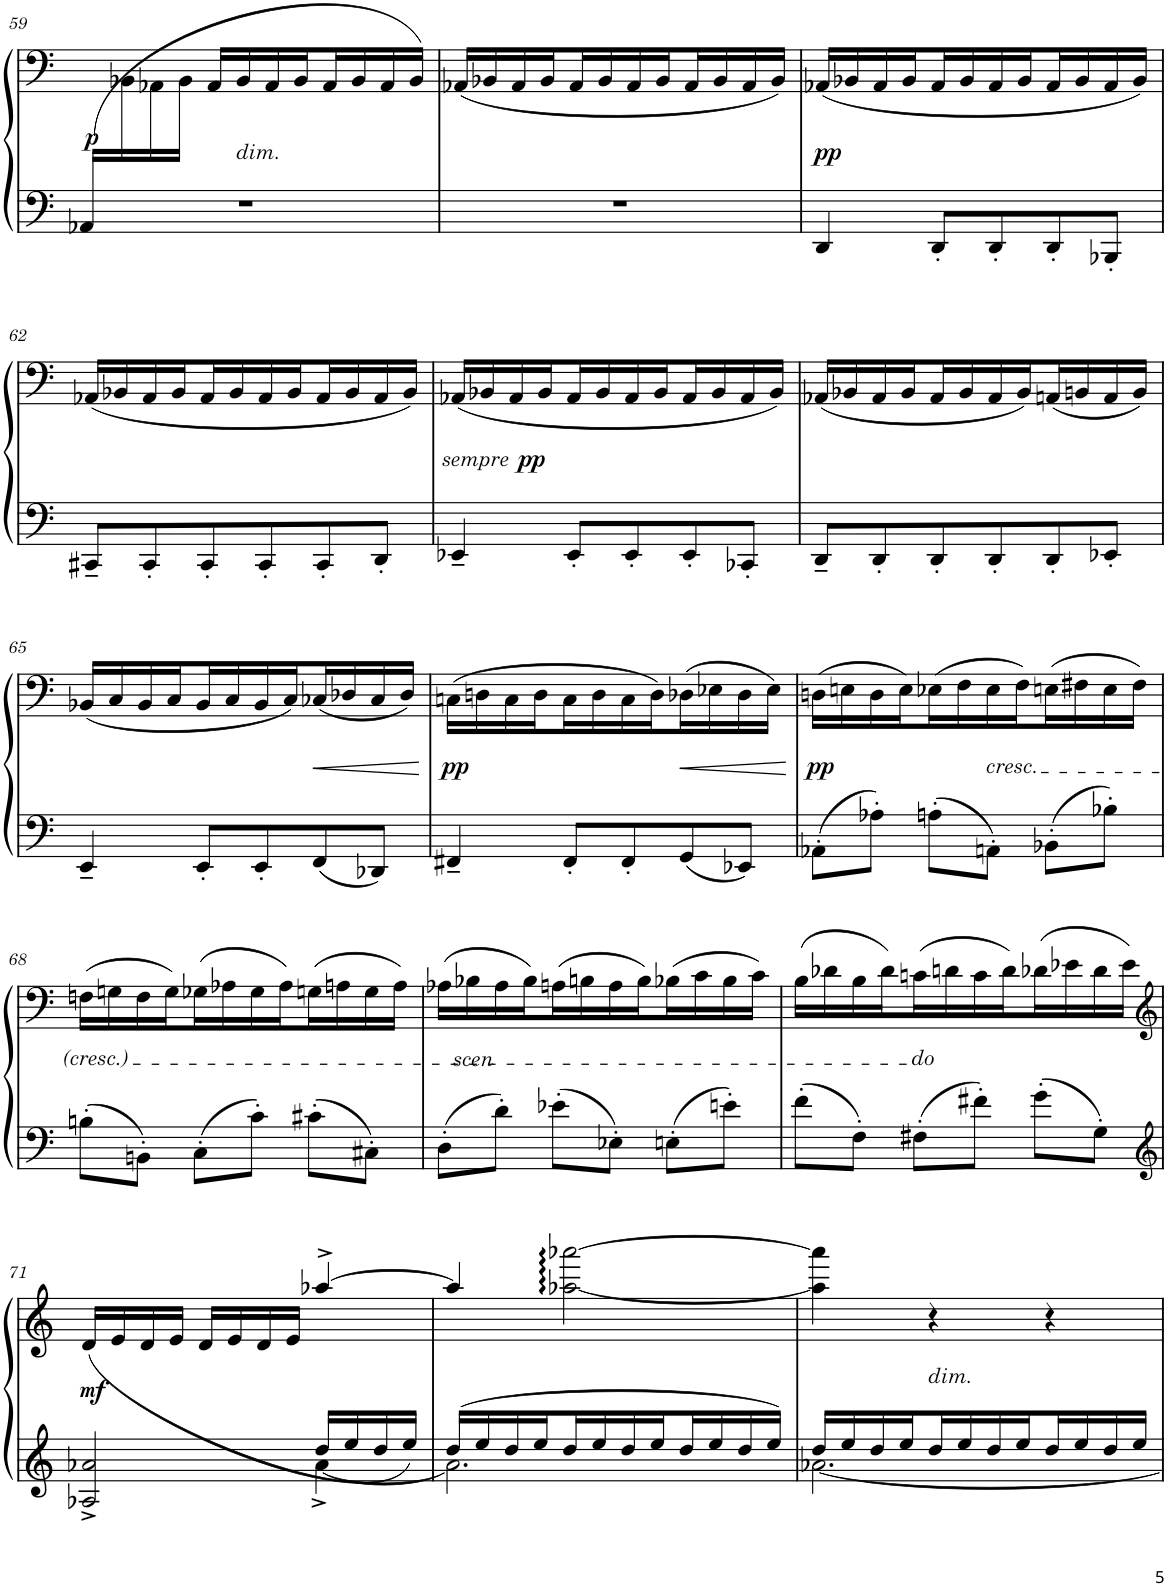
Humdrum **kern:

**kern	**kern	**dynam
*part1	*part1	*part1
*staff2	*staff1	*staff1/2
*I"Piano	*	*
*I'Pno.	*	*
!!LO:PB:g=z
*clefF4	*clefF4	*
*k[]	*k[]	*
*M3/4	*M3/4	*
=59	=59	=59
*^	*	*
!	!	!	!LO:DY:b
(16AA-X/LL	2.r	16ryy	p
2ryy	.	16BB-X\	.
.	.	16AA-X\	.
.	.	16BB-\JJ	.
.	.	16AA-/LL	.
!	!	!LO:TX:b:i:t=dim.	!
.	.	16BB-/	.
.	.	16AA-/	.
.	.	16BB-/J	.
.	.	16AA-/L	.
8.ryy	.	16BB-/	.
.	.	16AA-/	.
.	.	16BB-/JJ)	.
*v	*v	*	*
=60	=60	=60
2.r	(16AA-X/LL	.
.	16BB-X/	.
.	16AA-/	.
.	16BB-/J	.
.	16AA-/L	.
.	16BB-/	.
.	16AA-/	.
.	16BB-/J	.
.	16AA-/L	.
.	16BB-/	.
.	16AA-/	.
.	16BB-/JJ)	.
=61	=61	=61
!	!	!LO:DY:b
4DD/	(16AA-X/LL	pp
.	16BB-X/	.
.	16AA-/	.
.	16BB-/J	.
8DD'/L	16AA-/L	.
.	16BB-/	.
8DD'/	16AA-/	.
.	16BB-/J	.
8DD'/	16AA-/L	.
.	16BB-/	.
8BBB-X'/J	16AA-/	.
.	16BB-/JJ)	.
!!LO:LB:g=z
=62	=62	=62
8CC#X~/L	(16AA-X/LL	.
.	16BB-X/	.
8CC#'/	16AA-/	.
.	16BB-/J	.
8CC#'/	16AA-/L	.
.	16BB-/	.
8CC#'/	16AA-/	.
.	16BB-/J	.
8CC#'/	16AA-/L	.
.	16BB-/	.
8DD'/J	16AA-/	.
.	16BB-/JJ)	.
=63	=63	=63
!	!	!LO:DY:b
4EE-X~/	(16AA-X/LL	other-dynamics
.	16BB-X/	.
!	!	!LO:DY:b
.	16AA-/	pp
.	16BB-/J	.
8EE-'/L	16AA-/L	.
.	16BB-/	.
8EE-'/	16AA-/	.
.	16BB-/J	.
8EE-'/	16AA-/L	.
.	16BB-/	.
8CC-X'/J	16AA-/	.
.	16BB-/JJ)	.
=64	=64	=64
8DD~/L	(16AA-X/LL	.
.	16BB-X/	.
8DD'/	16AA-/	.
.	16BB-/J	.
8DD'/	16AA-/L	.
.	16BB-/	.
8DD'/	16AA-/	.
.	16BB-/J)	.
8DD'/	(16AAn/L	.
.	16BBn/	.
8EE-X'/J	16AA/	.
.	16BB/JJ)	.
!!LO:LB:g=z
=65	=65	=65
4EE~/	(16BB-X/LL	.
.	16C/	.
.	16BB-/	.
.	16C/J	.
8EE'/L	16BB-/L	.
.	16C/	.
8EE'/	16BB-/	.
.	16C/J)	.
!	!	!LO:HP:b
8FF/	(16C-X/L	<
.	16D-X/	.
8DD-X/J	16C-/	.
.	16D-/JJ)	.
.	.	[
=66	=66	=66
!	!	!LO:DY:b
4FF#X~/	(16Cn\LL	pp
.	16Dn\	.
.	16C\	.
.	16D\J	.
8FF#'/L	16C\L	.
.	16D\	.
8FF#'/	16C\	.
.	16D\J)	.
!	!	!LO:HP:b
8GG/	(16D-X\L	<
.	16E-X\	.
8EE-X/J	16D-\	.
.	16E-\JJ)	.
.	.	[
=67	=67	=67
!	!	!LO:DY:b
8AA-X'\L	(16Dn\LL	pp
.	16En\	.
8A-X'\J	16D\	.
.	16E\J)	.
8An'\L	(16E-X\L	.
.	16F\	.
!	!LO:TX:b:i:t=cresc.	!
8AAn'\J	16E-\	.
.	16F\J)	.
8BB-X'\L	(16En\L	.
.	16F#X\	.
8B-X'\J	16E\	.
.	16F#\JJ)	.
!!LO:LB:g=z
=68	=68	=68
8Bn'\L	(16Fn\LL	.
.	16Gn\	.
8BBn'\J	16F\	.
.	16G\J)	.
8C'\L	(16G-X\L	.
.	16A-X\	.
8c'\J	16G-\	.
.	16A-\J)	.
8c#X'\L	(16Gn\L	.
.	16An\	.
8C#X'\J	16G\	.
.	16A\JJ)	.
=69	=69	=69
8D'\L	(16A-X\LL	.
!	!	!LO:DY:b
.	16B-X\	other-dynamics
8d'\J	16A-\	.
.	16B-\J)	.
8e-X'\L	(16An\L	.
.	16Bn\	.
8E-X'\J	16A\	.
.	16B\J)	.
8En'\L	(16B-X\L	.
.	16c\	.
8en'\J	16B-\	.
.	16c\JJ)	.
=70	=70	=70
8f'\L	(16B\LL	.
.	16d-X\	.
8F'\J	16B\	.
.	16d-\J)	.
8F#X'\L	(16cn\L	.
.	16dn\	.
8f#X'\J	16c\	.
.	16d\J)	.
8g'\L	(16d-X\L	.
.	16e-X\	.
8G'\J	16d-\	.
.	16e-\JJ)	.
!	!LO:TX:b:i:t=do	!
!!LO:LB:g=z
=71	=71	=71
*clefG2	*clefG2	*
*^	*	*
!	!	!	!LO:DY:b
2A-X/^< 2a-X/^<	2ryy	(16d/LL	mf
.	.	16e/	.
.	.	16d/	.
.	.	16e/JJ	.
.	.	16d/LL	.
.	.	16e/	.
.	.	16d/	.
.	.	16e/JJ	.
16dd/LL	[4a-^\	[>4aa-X^>/	.
16ee/	.	.	.
16dd/	.	.	.
16ee/JJ)	.	.	.
=72	=72	=72	=72
16dd/LL	2.a-\]	4aa-/]	.
16ee/	.	.	.
16dd/	.	.	.
16ee/J	.	.	.
16dd/L	.	[2aa-X\ [2aaa-X\	.
16ee/	.	.	.
16dd/	.	.	.
16ee/J	.	.	.
16dd/L	.	.	.
16ee/	.	.	.
16dd/	.	.	.
16ee/JJ	.	.	.
=73	=73	=73	=73
16dd/LL	[2.a-X\	4aa-\] 4aaa-\]	.
16ee/	.	.	.
16dd/	.	.	.
16ee/J	.	.	.
!	!	!LO:TX:b:i:t=dim.	!
16dd/L	.	4r	.
16ee/	.	.	.
16dd/	.	.	.
16ee/J	.	.	.
16dd/L	.	4r	.
16ee/	.	.	.
16dd/	.	.	.
16ee/JJ	.	.	.
*v	*v	*	*
=	=	=
*-	*-	*-
